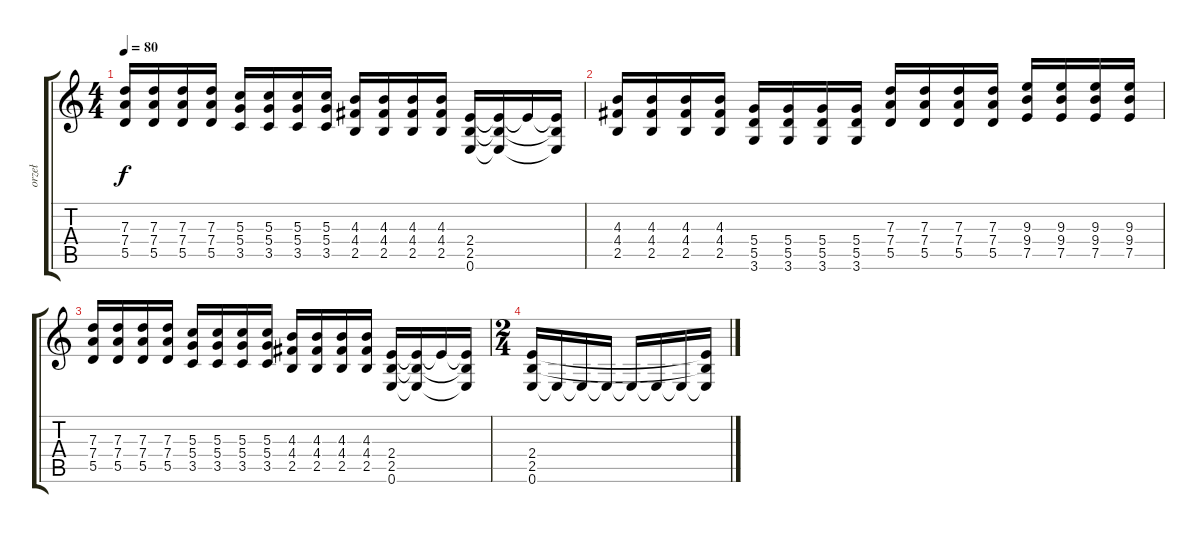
\track ("orzeł" "orzeł") {instrument overdrivenguitar}
\staff {score tabs}
\tuning (E4 B3 G3 D3 A2 E2) {hide}
\ts (4 4)
\tempo 80
\clef g2
\ks c
(7.3 7.4 5.5).16{dy f} (7.3 7.4 5.5).16 (7.3 7.4 5.5).16 (7.3 7.4 5.5).16 (5.3 5.4 3.5).16 (5.3 5.4 3.5).16 (5.3 5.4 3.5).16 (5.3 5.4 3.5).16 (4.3 4.4 2.5).16 (4.3 4.4 2.5).16 (4.3 4.4 2.5).16 (4.3 4.4 2.5).16 (2.4 2.5 0.6).16 (2.4{t} 2.5{t} 0.6{t}).16 2.4{t}.16 (2.4{t} 2.5{t} 0.6{t}).16 |
(4.3 4.4 2.5).16 (4.3 4.4 2.5).16 (4.3 4.4 2.5).16 (4.3 4.4 2.5).16 (5.4 5.5 3.6).16 (5.4 5.5 3.6).16 (5.4 5.5 3.6).16 (5.4 5.5 3.6).16 (7.3 7.4 5.5).16 (7.3 7.4 5.5).16 (7.3 7.4 5.5).16 (7.3 7.4 5.5).16 (9.3 9.4 7.5).16 (9.3 9.4 7.5).16 (9.3 9.4 7.5).16 (9.3 9.4 7.5).16 |
(7.3 7.4 5.5).16 (7.3 7.4 5.5).16 (7.3 7.4 5.5).16 (7.3 7.4 5.5).16 (5.3 5.4 3.5).16 (5.3 5.4 3.5).16 (5.3 5.4 3.5).16 (5.3 5.4 3.5).16 (4.3 4.4 2.5).16 (4.3 4.4 2.5).16 (4.3 4.4 2.5).16 (4.3 4.4 2.5).16 (2.4 2.5 0.6).16 (2.4{t} 2.5{t} 0.6{t}).16 2.4{t}.16 (2.4{t} 2.5{t} 0.6{t}).16 |
\ts (2 4)
(2.4 2.5 0.6).16 0.6{t}.16 0.6{t}.16 0.6{t}.16 0.6{t}.16 0.6{t}.16 0.6{t}.16 (2.4{t} 2.5{t} 0.6{t}).16
